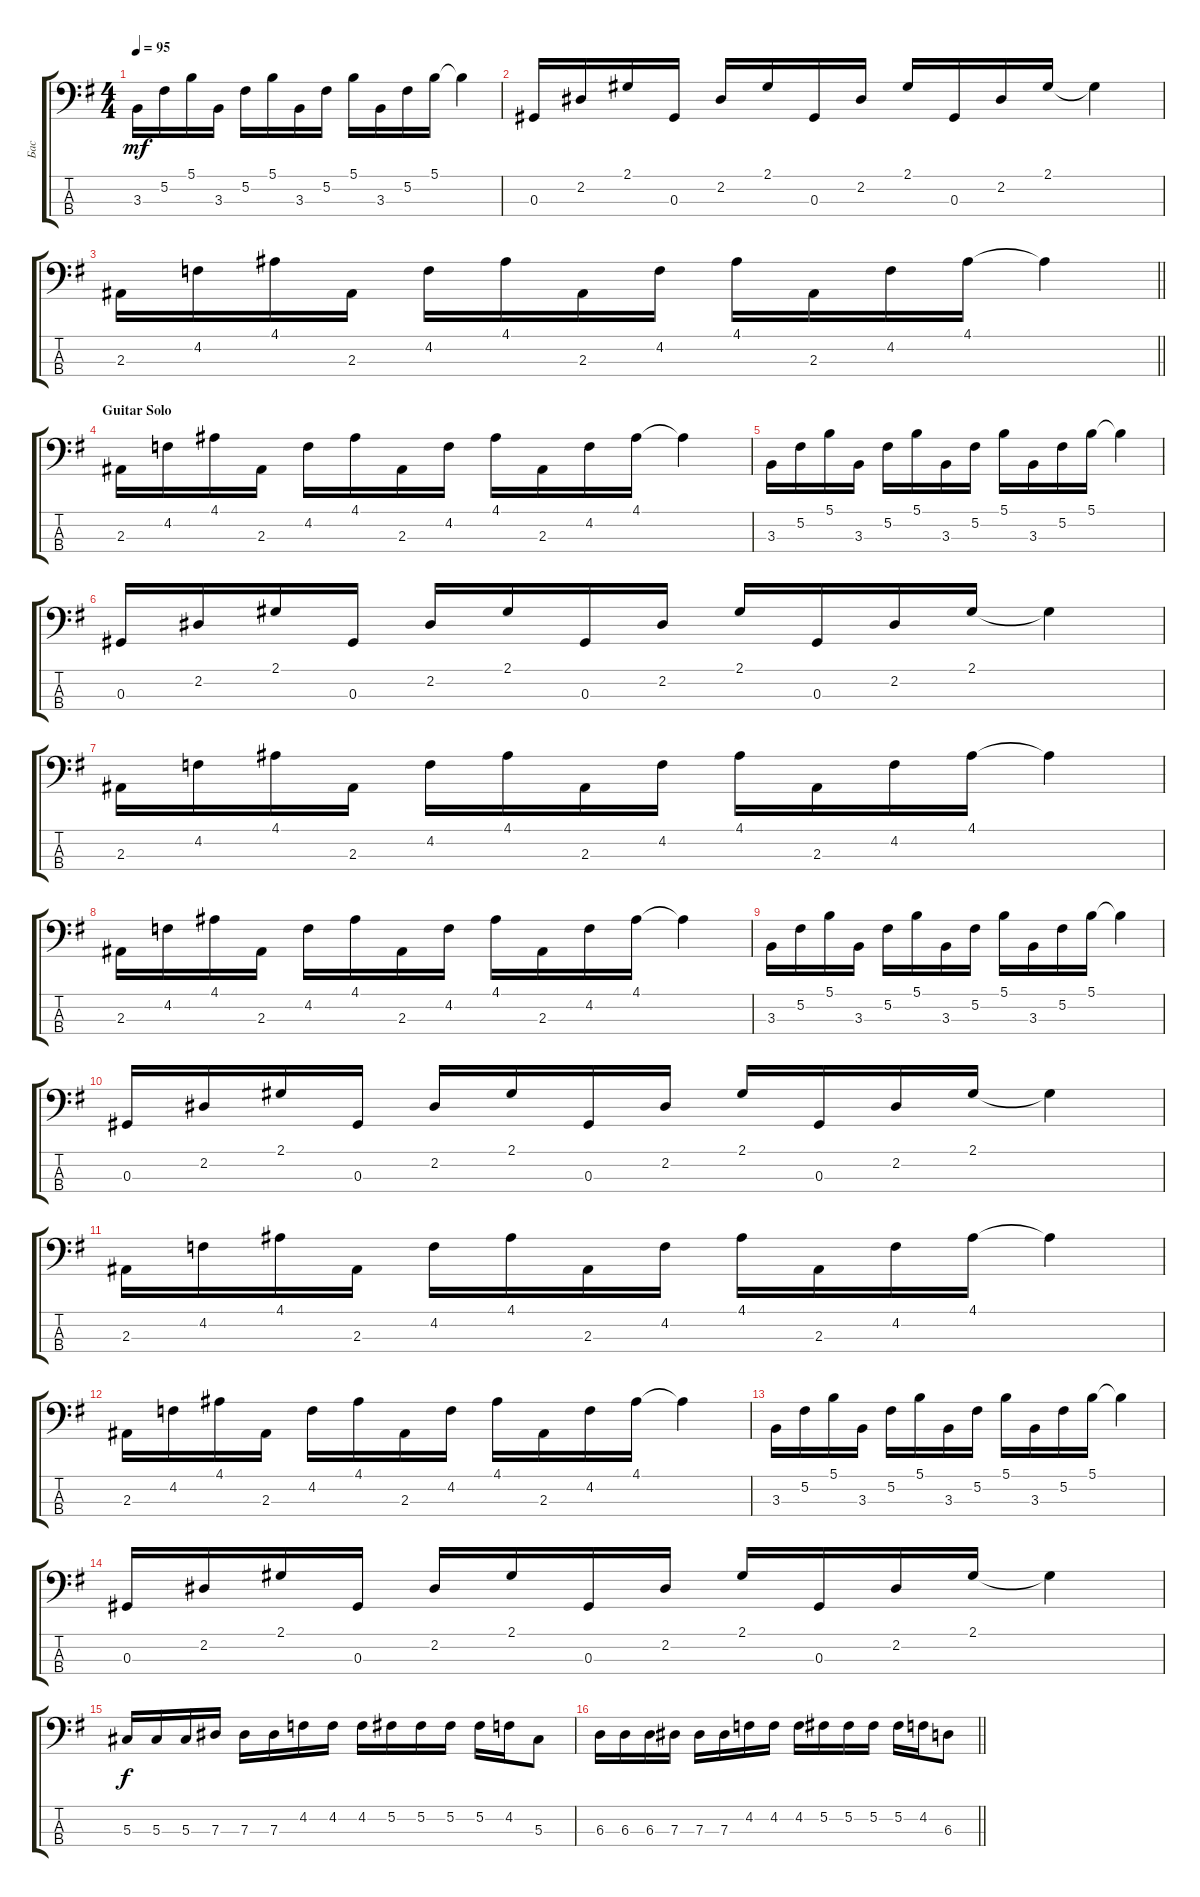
\track ("Бас" "Бас") {instrument electricbassfinger}
\staff {score tabs}
\tuning (Gb2 Db2 Ab1 Eb1) {hide}
\ts (4 4)
\tempo 95
\clef f4
\ks eminor
3.3.16{dy mf} 5.2.16 5.1.16 3.3.16 5.2.16 5.1.16 3.3.16 5.2.16 5.1.16 3.3.16 5.2.16 5.1.16 5.1{t}.4 |
0.3.16 2.2.16 2.1.16 0.3.16 2.2.16 2.1.16 0.3.16 2.2.16 2.1.16 0.3.16 2.2.16 2.1.16 2.1{t}.4 |
\barLineRight lightlight
2.3.16 4.2.16 4.1.16 2.3.16 4.2.16 4.1.16 2.3.16 4.2.16 4.1.16 2.3.16 4.2.16 4.1.16 4.1{t}.4 |
\section ("" "Guitar Solo")
2.3.16 4.2.16 4.1.16 2.3.16 4.2.16 4.1.16 2.3.16 4.2.16 4.1.16 2.3.16 4.2.16 4.1.16 4.1{t}.4 |
3.3.16 5.2.16 5.1.16 3.3.16 5.2.16 5.1.16 3.3.16 5.2.16 5.1.16 3.3.16 5.2.16 5.1.16 5.1{t}.4 |
0.3.16 2.2.16 2.1.16 0.3.16 2.2.16 2.1.16 0.3.16 2.2.16 2.1.16 0.3.16 2.2.16 2.1.16 2.1{t}.4 |
2.3.16 4.2.16 4.1.16 2.3.16 4.2.16 4.1.16 2.3.16 4.2.16 4.1.16 2.3.16 4.2.16 4.1.16 4.1{t}.4 |
2.3.16 4.2.16 4.1.16 2.3.16 4.2.16 4.1.16 2.3.16 4.2.16 4.1.16 2.3.16 4.2.16 4.1.16 4.1{t}.4 |
3.3.16 5.2.16 5.1.16 3.3.16 5.2.16 5.1.16 3.3.16 5.2.16 5.1.16 3.3.16 5.2.16 5.1.16 5.1{t}.4 |
0.3.16 2.2.16 2.1.16 0.3.16 2.2.16 2.1.16 0.3.16 2.2.16 2.1.16 0.3.16 2.2.16 2.1.16 2.1{t}.4 |
2.3.16 4.2.16 4.1.16 2.3.16 4.2.16 4.1.16 2.3.16 4.2.16 4.1.16 2.3.16 4.2.16 4.1.16 4.1{t}.4 |
2.3.16 4.2.16 4.1.16 2.3.16 4.2.16 4.1.16 2.3.16 4.2.16 4.1.16 2.3.16 4.2.16 4.1.16 4.1{t}.4 |
3.3.16 5.2.16 5.1.16 3.3.16 5.2.16 5.1.16 3.3.16 5.2.16 5.1.16 3.3.16 5.2.16 5.1.16 5.1{t}.4 |
0.3.16 2.2.16 2.1.16 0.3.16 2.2.16 2.1.16 0.3.16 2.2.16 2.1.16 0.3.16 2.2.16 2.1.16 2.1{t}.4 |
5.3.16{dy f} 5.3.16 5.3.16 7.3.16 7.3.16 7.3.16 4.2.16 4.2.16 4.2.16 5.2.16 5.2.16 5.2.16 5.2.16 4.2.16 5.3.8 |
\barLineRight lightlight
6.3.16 6.3.16 6.3.16 7.3.16 7.3.16 7.3.16 4.2.16 4.2.16 4.2.16 5.2.16 5.2.16 5.2.16 5.2.16 4.2.16 6.3.8
